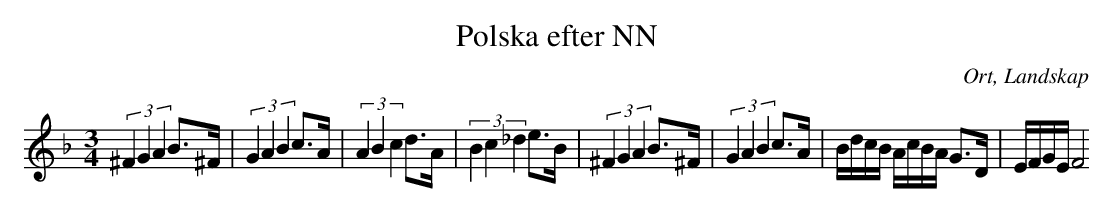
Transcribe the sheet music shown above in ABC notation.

X:1
T:Polska efter NN
O:Ort, Landskap
M:3/4
L:1/8
K:Dm
(3^F2G2A2 B>^F|(3G2A2B2 c>A|(3A2B2c2 d>A|(3B2c2_d2 e>B|(3^F2G2A2 B>^F|(3G2A2B2 c>A|B/d/c/B/ A/c/B/A/ G>D|E/F/G/E/ F4
